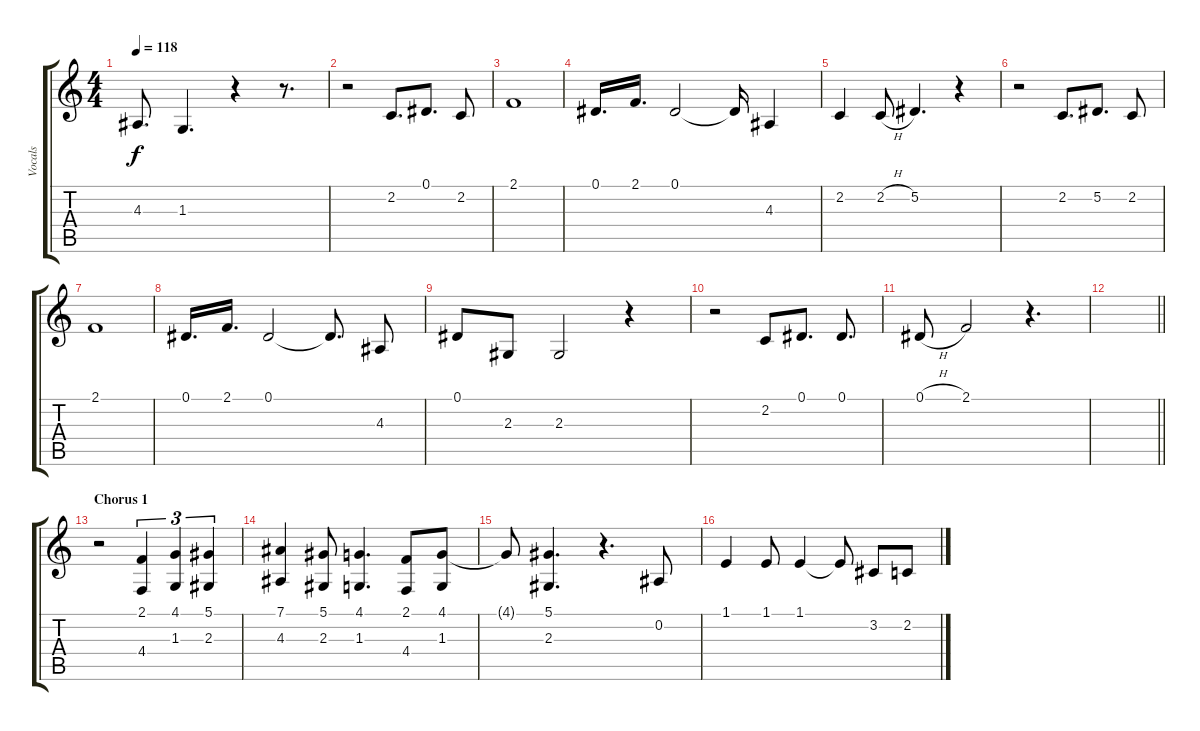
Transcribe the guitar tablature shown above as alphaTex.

\track ("Vocals" "Vocals") {instrument lead2sawtooth}
\staff {score tabs}
\tuning (Eb4 Bb3 Gb3 Db3 Ab2 Eb2) {hide}
\ts (4 4)
\tempo 118
\clef g2
\ks c
4.3.8{d dy f} 1.3.4{d} r.4 r.8{d} |
r.2 2.2.8{d} 0.1.8{d} 2.2.8 |
2.1.1 |
0.1.16{d} 2.1.16{d} 0.1.2 0.1{t}.16 4.3.4 |
2.2.4 2.2{h}.8 5.2.4{d} r.4 |
r.2 2.2.8{d} 5.2.8{d} 2.2.8 |
2.1.1 |
0.1.16{d} 2.1.16{d} 0.1.2 0.1{t}.8{d} 4.3.8 |
0.1.8 2.3.8 2.3.2 r.4 |
r.2 2.2.8 0.1.8{d} 0.1.8{d} |
0.1{h}.8 2.1.2 r.4{d} |
\barLineRight lightlight
|
\section ("" "Chorus 1")
r.2 (2.1 4.4).4{tu (3 2)} (4.1 1.3).4{tu (3 2)} (5.1 2.3).4{tu (3 2)} |
(7.1 4.3).4 (5.1 2.3).8 (4.1 1.3).4{d} (2.1 4.4).8 (4.1 1.3).8 |
4.1{t}.8 (5.1 2.3).4{d} r.4{d} 0.2.8 |
1.1.4 1.1.8 1.1.4 1.1{t}.8 3.2.8 2.2.8
